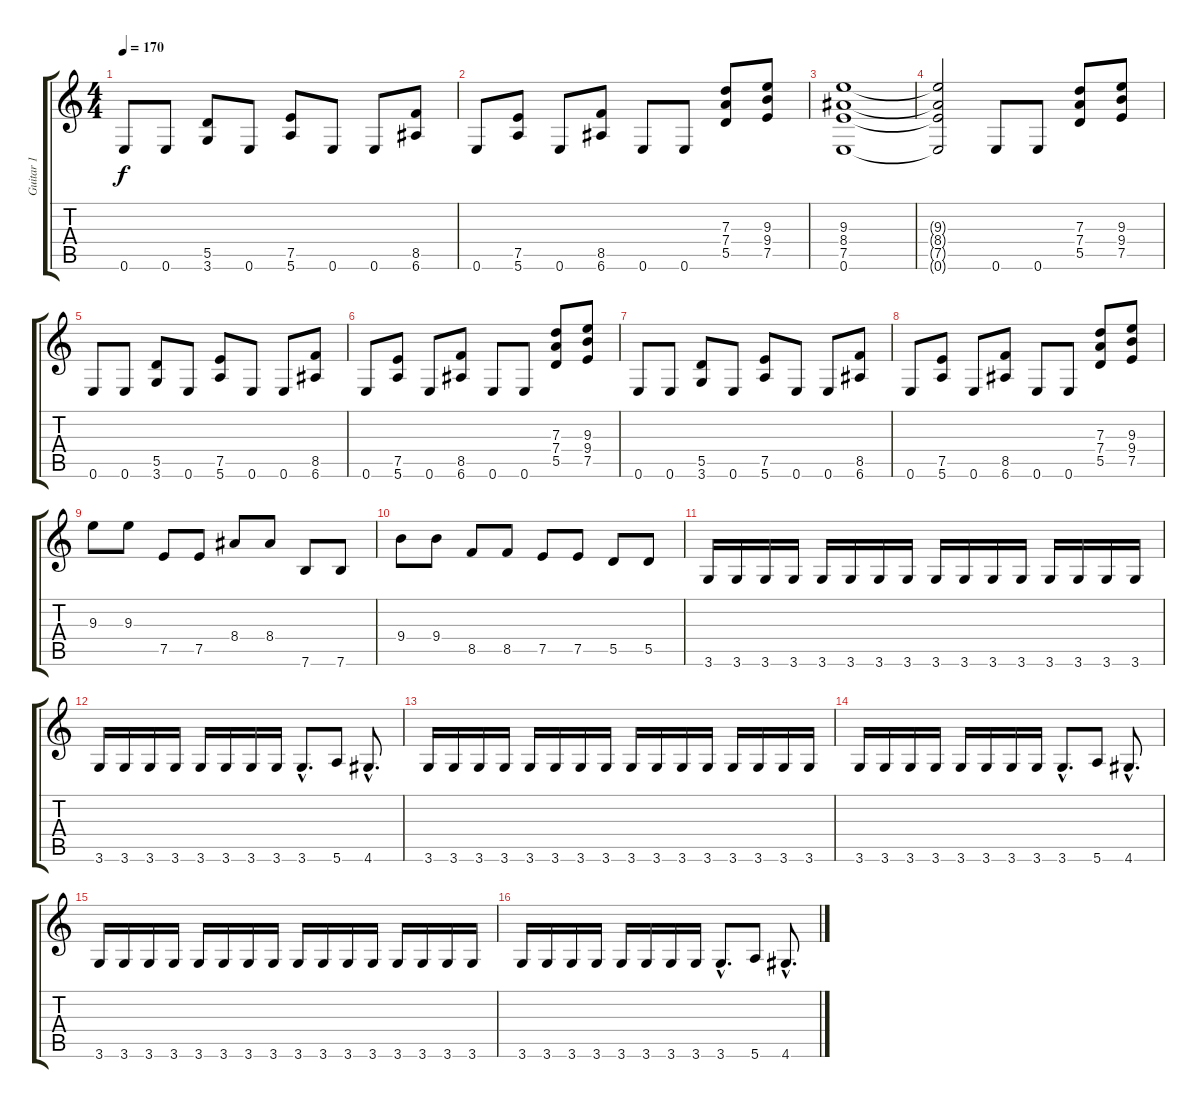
\track ("Guitar 1" "Guitar 1") {instrument distortionguitar}
\staff {score tabs}
\tuning (E4 B3 G3 D3 A2 E2) {hide}
\ts (4 4)
\tempo 170
\clef g2
\ks c
0.6.8{dy f} 0.6.8 (5.5 3.6).8 0.6.8 (7.5 5.6).8 0.6.8 0.6.8 (8.5 6.6).8 |
0.6.8 (7.5 5.6).8 0.6.8 (8.5 6.6).8 0.6.8 0.6.8 (7.3 7.4 5.5).8 (9.3 9.4 7.5).8 |
(9.3 8.4 7.5 0.6).1 |
(9.3{t} 8.4{t} 7.5{t} 0.6{t}).2 0.6.8 0.6.8 (7.3 7.4 5.5).8 (9.3 9.4 7.5).8 |
0.6.8 0.6.8 (5.5 3.6).8 0.6.8 (7.5 5.6).8 0.6.8 0.6.8 (8.5 6.6).8 |
0.6.8 (7.5 5.6).8 0.6.8 (8.5 6.6).8 0.6.8 0.6.8 (7.3 7.4 5.5).8 (9.3 9.4 7.5).8 |
0.6.8 0.6.8 (5.5 3.6).8 0.6.8 (7.5 5.6).8 0.6.8 0.6.8 (8.5 6.6).8 |
0.6.8 (7.5 5.6).8 0.6.8 (8.5 6.6).8 0.6.8 0.6.8 (7.3 7.4 5.5).8 (9.3 9.4 7.5).8 |
9.3.8 9.3.8 7.5.8 7.5.8 8.4.8 8.4.8 7.6.8 7.6.8 |
9.4.8 9.4.8 8.5.8 8.5.8 7.5.8 7.5.8 5.5.8 5.5.8 |
3.6.16 3.6.16 3.6.16 3.6.16 3.6.16 3.6.16 3.6.16 3.6.16 3.6.16 3.6.16 3.6.16 3.6.16 3.6.16 3.6.16 3.6.16 3.6.16 |
3.6.16 3.6.16 3.6.16 3.6.16 3.6.16 3.6.16 3.6.16 3.6.16 3.6{hac}.8{d} 5.6.8 4.6{hac}.8{d} |
3.6.16 3.6.16 3.6.16 3.6.16 3.6.16 3.6.16 3.6.16 3.6.16 3.6.16 3.6.16 3.6.16 3.6.16 3.6.16 3.6.16 3.6.16 3.6.16 |
3.6.16 3.6.16 3.6.16 3.6.16 3.6.16 3.6.16 3.6.16 3.6.16 3.6{hac}.8{d} 5.6.8 4.6{hac}.8{d} |
3.6.16 3.6.16 3.6.16 3.6.16 3.6.16 3.6.16 3.6.16 3.6.16 3.6.16 3.6.16 3.6.16 3.6.16 3.6.16 3.6.16 3.6.16 3.6.16 |
3.6.16 3.6.16 3.6.16 3.6.16 3.6.16 3.6.16 3.6.16 3.6.16 3.6{hac}.8{d} 5.6.8 4.6{hac}.8{d}
